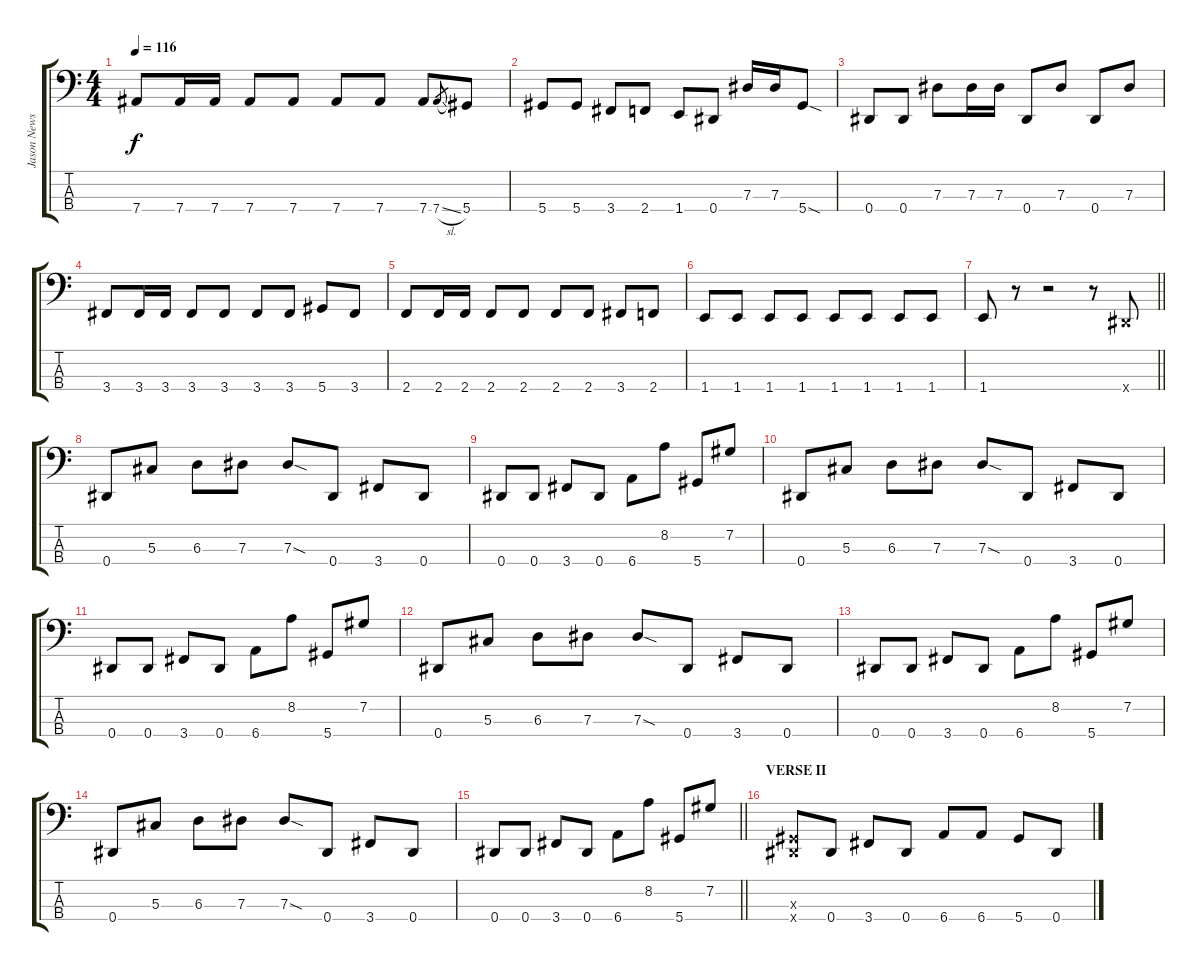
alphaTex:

\track ("Jason Newsted - bass guitar" "Jason News") {instrument electricbassfinger}
\staff {score tabs}
\tuning (Gb2 Db2 Ab1 Eb1) {hide}
\ts (4 4)
\tempo 116
\clef f4
\ks c
7.4.8{dy f} 7.4.16 7.4.16 7.4.8 7.4.8 7.4.8 7.4.8 7.4.8 7.4{sl}.8{gr} 5.4.8 |
5.4.8 5.4.8 3.4.8 2.4.8 1.4.8 0.4.8 7.3.16 7.3.16 5.4{sod}.8 |
0.4.8 0.4.8 7.3.8 7.3.16 7.3.16 0.4.8 7.3.8 0.4.8 7.3.8 |
3.4.8 3.4.16 3.4.16 3.4.8 3.4.8 3.4.8 3.4.8 5.4.8 3.4.8 |
2.4.8 2.4.16 2.4.16 2.4.8 2.4.8 2.4.8 2.4.8 3.4.8 2.4.8 |
1.4.8 1.4.8 1.4.8 1.4.8 1.4.8 1.4.8 1.4.8 1.4.8 |
\barLineRight lightlight
1.4.8 r.8 r.2 r.8 0.4{x}.8 |
\section ("" "")
0.4.8 5.3.8 6.3.8 7.3.8 7.3{sod}.8 0.4.8 3.4.8 0.4.8 |
0.4.8 0.4.8 3.4.8 0.4.8 6.4.8 8.2.8 5.4.8 7.2.8 |
0.4.8 5.3.8 6.3.8 7.3.8 7.3{sod}.8 0.4.8 3.4.8 0.4.8 |
0.4.8 0.4.8 3.4.8 0.4.8 6.4.8 8.2.8 5.4.8 7.2.8 |
0.4.8 5.3.8 6.3.8 7.3.8 7.3{sod}.8 0.4.8 3.4.8 0.4.8 |
0.4.8 0.4.8 3.4.8 0.4.8 6.4.8 8.2.8 5.4.8 7.2.8 |
0.4.8 5.3.8 6.3.8 7.3.8 7.3{sod}.8 0.4.8 3.4.8 0.4.8 |
\barLineRight lightlight
0.4.8 0.4.8 3.4.8 0.4.8 6.4.8 8.2.8 5.4.8 7.2.8 |
\section ("" "VERSE II")
(0.3{x} 0.4{x}).8 0.4.8 3.4.8 0.4.8 6.4.8 6.4.8 5.4.8 0.4.8
